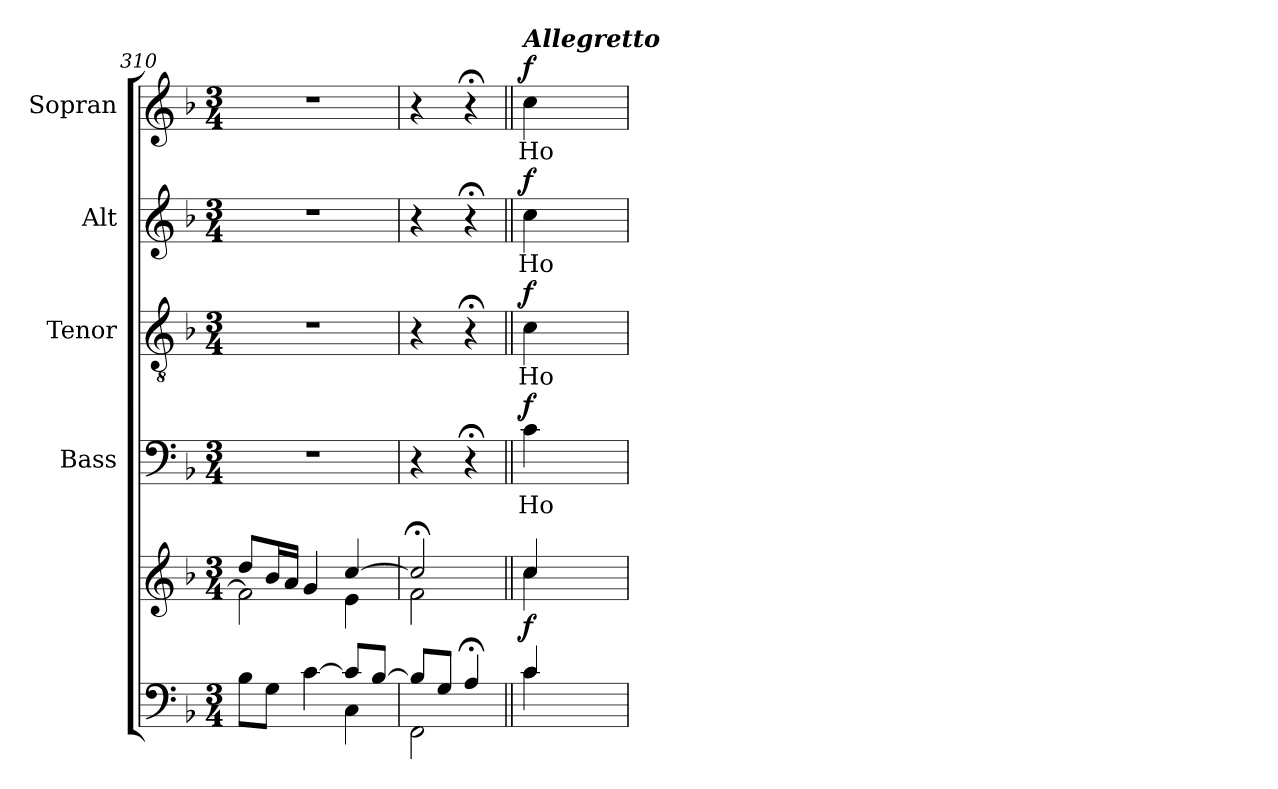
**kern	**kern	**dynam	**kern	**text	**dynam	**kern	**text	**dynam	**kern	**text	**dynam	**kern	**text	**dynam
*part5	*part5	*part5	*part4	*part4	*part4	*part3	*part3	*part3	*part2	*part2	*part2	*part1	*part1	*part1
*staff6	*staff5	*staff5/6	*staff4	*staff4	*staff4	*staff3	*staff3	*staff3	*staff2	*staff2	*staff2	*staff1	*staff1	*staff1
*	*	*	*I"Bass	*	*	*I"Tenor	*	*	*I"Alt	*	*	*I"Sopran	*	*
*	*	*	*I'B.	*	*	*I'T.	*	*	*I'A.	*	*	*I'S.	*	*
*clefF4	*clefG2	*	*clefF4	*	*	*clefGv2	*	*	*clefG2	*	*	*clefG2	*	*
*k[b-]	*k[b-]	*	*k[b-]	*	*	*k[b-]	*	*	*k[b-]	*	*	*k[b-]	*	*
*F:	*F:	*	*F:	*	*	*F:	*	*	*F:	*	*	*F:	*	*
*M3/4	*M3/4	*	*M3/4	*	*	*M3/4	*	*	*M3/4	*	*	*M3/4	*	*
=310	=310	=310	=310	=310	=310	=310	=310	=310	=310	=310	=310	=310	=310	=310
*^	*^	*	*	*	*	*	*	*	*	*	*	*	*	*
8B-\L	2ryy	8dd/L	2f\]	.	2.r	.	.	2.r	.	.	2.r	.	.	2.r	.	.
8G\J	.	16b-/L	.	.	.	.	.	.	.	.	.	.	.	.	.	.
.	.	16a/JJ	.	.	.	.	.	.	.	.	.	.	.	.	.	.
[>4c\	.	4g/	.	.	.	.	.	.	.	.	.	.	.	.	.	.
8c/L]	4C\	[>4cc/	4e\	.	.	.	.	.	.	.	.	.	.	.	.	.
[>8B-/J	.	.	.	.	.	.	.	.	.	.	.	.	.	.	.	.
=311	=311	=311	=311	=311	=311	=311	=311	=311	=311	=311	=311	=311	=311	=311	=311	=311
8B-/L]	2FF\	2cc;</]	2f\	.	4r	.	.	4r	.	.	4r	.	.	4r	.	.
8G/J	.	.	.	.	.	.	.	.	.	.	.	.	.	.	.	.
4A;</	.	.	.	.	4r;<	.	.	4r;<	.	.	4r;<	.	.	4r;<	.	.
=312||	=312||	=312||	=312||	=312||	=312||	=312||	=312||	=312||	=312||	=312||	=312||	=312||	=312||	=312||	=312||	=312||
!	!	!	!	!	!	!	!	!	!	!	!	!	!	!LO:TX:a:Bi:t=Allegretto	!	!
!	!	!	!	!LO:DY:b	!	!LO:LY:b	!LO:DY:a	!	!LO:LY:b	!LO:DY:a	!	!LO:LY:b	!LO:DY:a	!	!LO:LY:b	!LO:DY:a
4c/	4c\	4cc/	4cc\	f	4c\	Ho-	f	4c\	Ho-	f	4cc\	Ho-	f	4cc\	Ho-	f
*v	*v	*	*	*	*	*	*	*	*	*	*	*	*	*	*	*
*	*v	*v	*	*	*	*	*	*	*	*	*	*	*	*	*
=	=	=	=	=	=	=	=	=	=	=	=	=	=	=
*-	*-	*-	*-	*-	*-	*-	*-	*-	*-	*-	*-	*-	*-	*-
